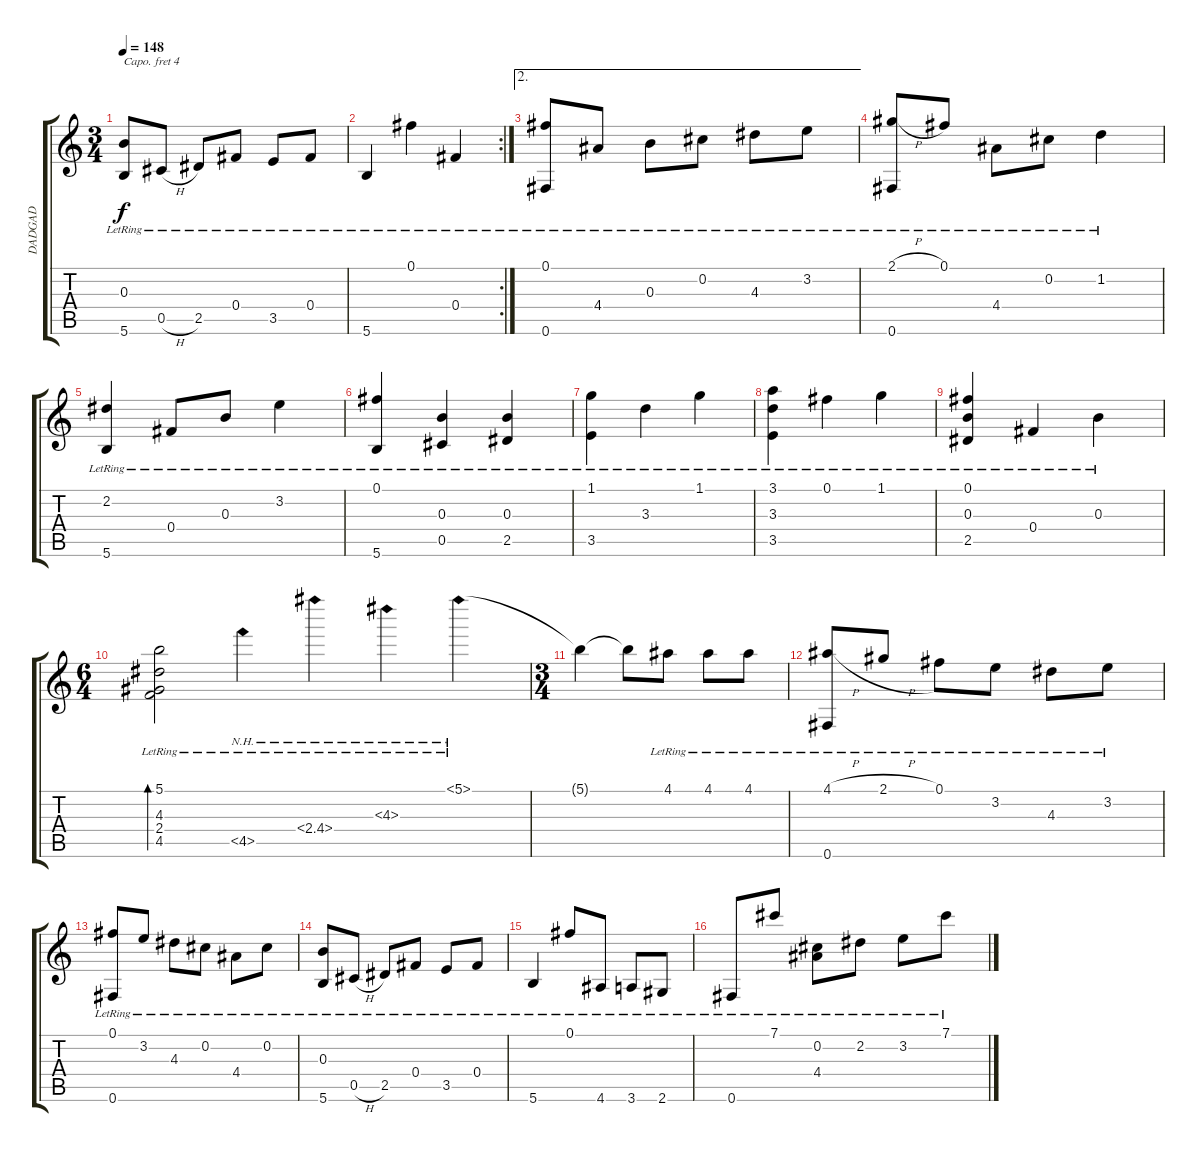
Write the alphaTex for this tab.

\track ("DADGAD" "DADGAD") {instrument acousticguitarsteel}
\staff {score tabs}
\capo 4
\tuning (D4 A3 G3 D3 A2 D2) {hide}
\ts (3 4)
\tempo 148
\clef g2
\ks c
(0.3{lr} 5.6{lr}).8{dy f} 0.5{h lr}.8 2.5{lr}.8 0.4{lr}.8 3.5{lr}.8 0.4{lr}.8 |
\rc 2
5.6{lr}.4 0.1{lr}.4 0.4{lr}.4 |
\ae 2
(0.1{lr} 0.6{lr}).8 4.4{lr}.8 0.3{lr}.8 0.2{lr}.8 4.3{lr}.8 3.2{lr}.8 |
(2.1{h lr} 0.6{lr}).8 0.1{lr}.8 4.4{lr}.8 0.2{lr}.8 1.2{lr}.4 |
(2.2{lr} 5.6{lr}).4 0.4{lr}.8 0.3{lr}.8 3.2{lr}.4 |
(0.1{lr} 5.6{lr}).4 (0.3{lr} 0.5{lr}).4 (0.3{lr} 2.5{lr}).4 |
(1.1{lr} 3.5{lr}).4 3.3{lr}.4 1.1{lr}.4 |
(3.1{lr} 3.3{lr} 3.5{lr}).4 0.1{lr}.4 1.1{lr}.4 |
(0.1{lr} 0.3{lr} 2.5{lr}).4 0.4{lr}.4 0.3{lr}.4 |
\ts (6 4)
(5.1{lr} 4.3{lr} 2.4{lr} 4.5{lr}).2{bd 480} 4.5{nh lr}.4 2.4{nh lr}.4 4.3{nh lr}.4 5.1{nh lr}.4 |
\ts (3 4)
5.1{t}.4 5.1{t}.8 4.1{lr}.8 4.1{lr}.8 4.1{lr}.8 |
(4.1{h lr} 0.6{lr}).8 2.1{h lr}.8 0.1{lr}.8 3.2{lr}.8 4.3{lr}.8 3.2{lr}.8 |
(0.1{lr} 0.6{lr}).8 3.2{lr}.8 4.3{lr}.8 0.2{lr}.8 4.4{lr}.8 0.2{lr}.8 |
(0.3{lr} 5.6{lr}).8 0.5{h lr}.8 2.5{lr}.8 0.4{lr}.8 3.5{lr}.8 0.4{lr}.8 |
5.6{lr}.4 0.1{lr}.8 4.6{lr}.8 3.6{lr}.8 2.6{lr}.8 |
0.6{lr}.8 7.1{lr}.8 (0.2{lr} 4.4{lr}).8 2.2{lr}.8 3.2{lr}.8 7.1{lr}.8
